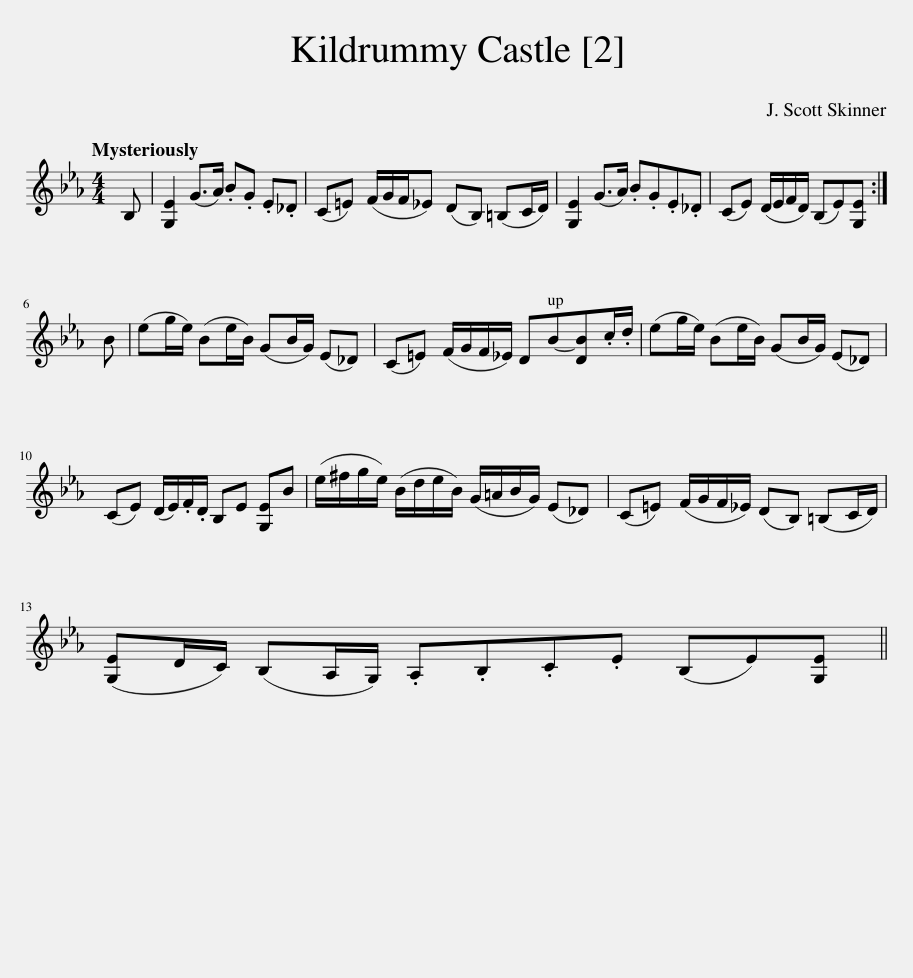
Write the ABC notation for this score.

X:1
L:1/8
Q:1/4=120
M:4/4
I:linebreak $
K:Eb
V:1 treble
V:1
 B, | [G,E]2 (G>A) .B.G .E._D | (C=E) (F/G/F/_E) (DB,) (=B,C/D/) | [G,E]2 (G>A) .B.G.E._D | (CE) (D/E/F/D/) (B,E)[G,E] :|$ %5
 B | (eg/e/) (Be/B/) (GB/G/) (E_D) | (C=E) (F/G/F/_E/) DB-[DB].c/.d/ | (eg/e/) (Be/B/) (GB/G/) (E_D) |$ (CE) (D/E/).F/.D/ B,E [G,E]B | %10
 (e/^f/g/e/) (B/d/e/B/) (G/=A/B/G/) (E_D) | (C=E) (F/G/F/_E/) (DB,) (=B,C/D/) |$ ([G,E]D/C/) (B,A,/G,/) .A,.B,.C.E (B,E)[G,E] || %13
